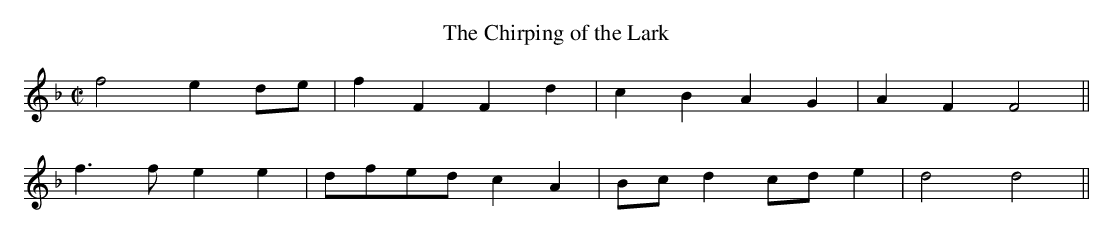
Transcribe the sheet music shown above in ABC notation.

X:1
T:The Chirping of the Lark
M:C|
L:1/4
K:F
f2 e d/e/ | fFFd | cBAG | AF F2 ||
f>fee | d/f/e/d/ c A | B/c/ d c/d/ e| d2 d2 ||
